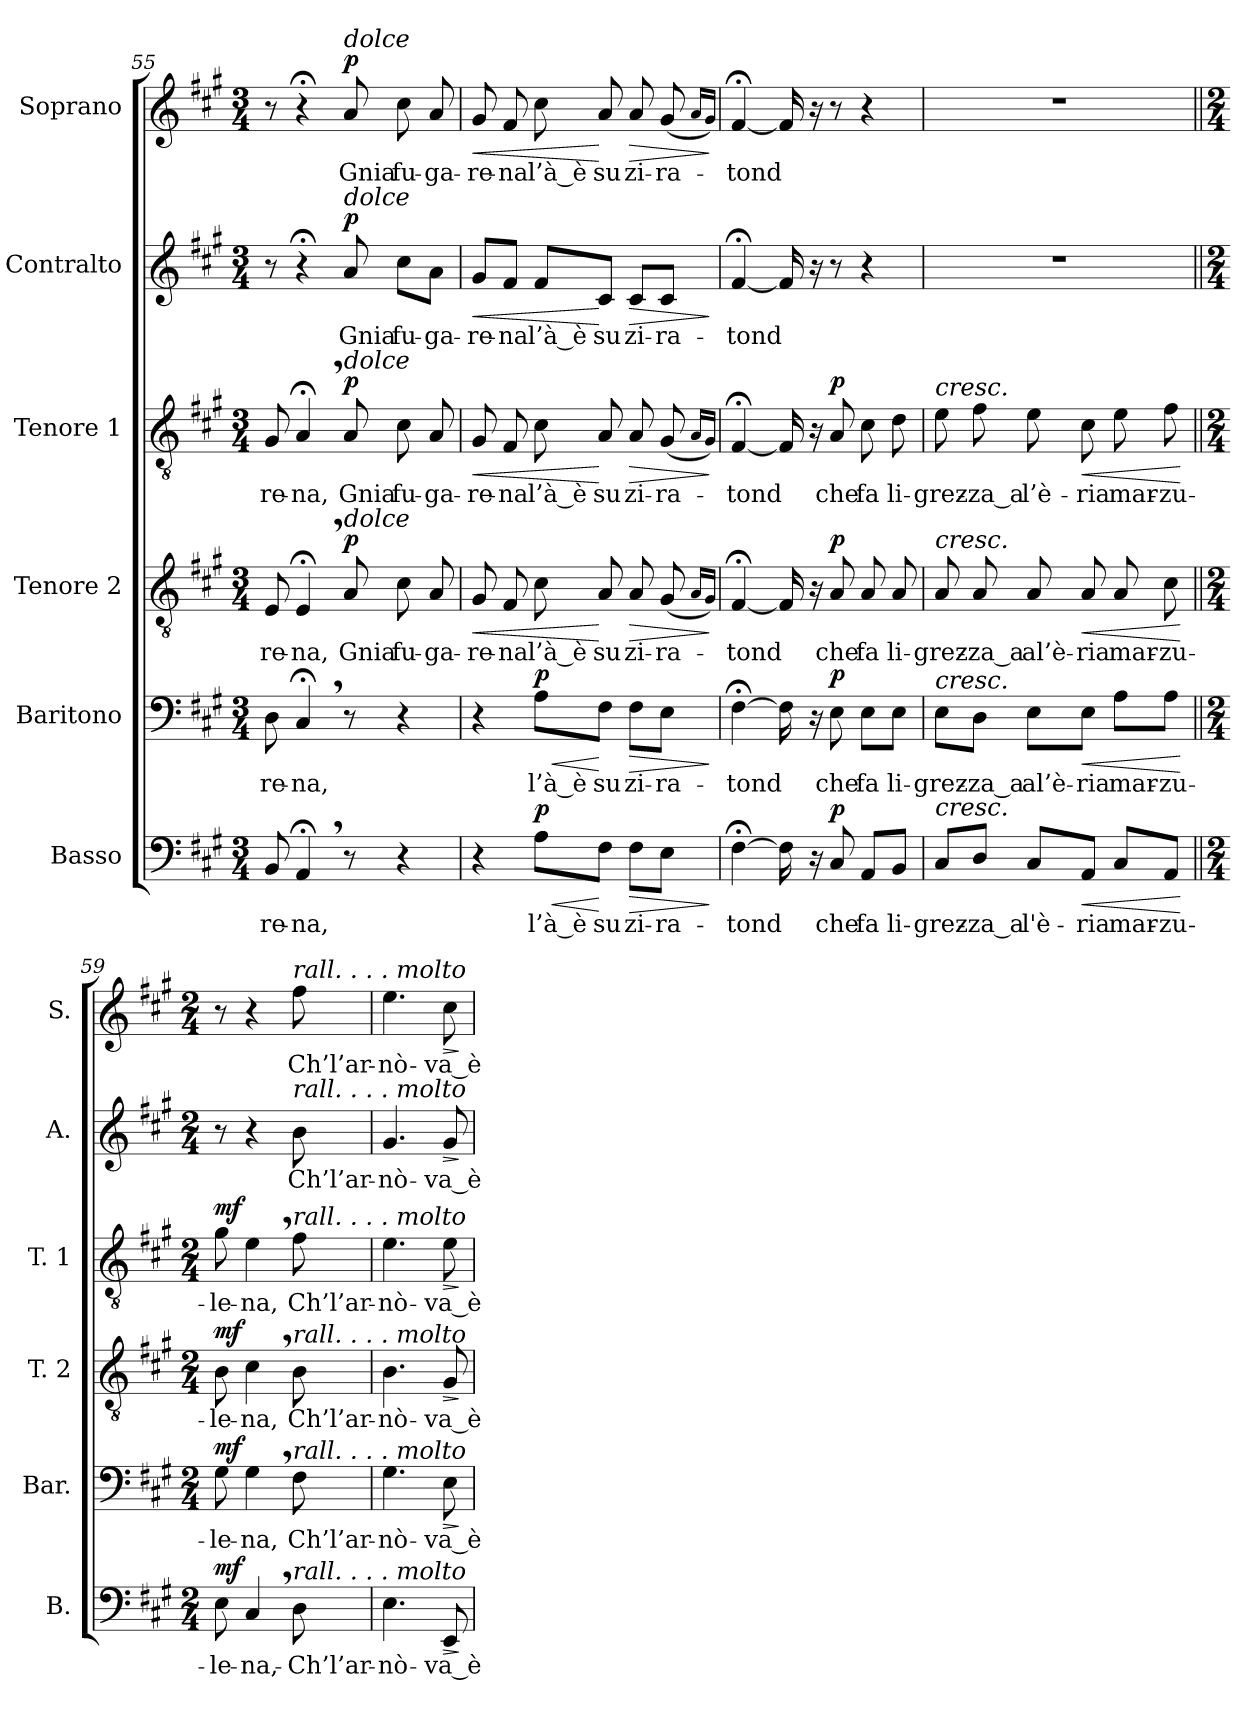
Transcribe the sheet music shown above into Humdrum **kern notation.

**kern	**text	**dynam	**kern	**text	**dynam	**kern	**text	**dynam	**kern	**text	**dynam	**kern	**text	**dynam	**kern	**text	**dynam
*part6	*part6	*part6	*part5	*part5	*part5	*part4	*part4	*part4	*part3	*part3	*part3	*part2	*part2	*part2	*part1	*part1	*part1
*staff6	*staff6	*staff6	*staff5	*staff5	*staff5	*staff4	*staff4	*staff4	*staff3	*staff3	*staff3	*staff2	*staff2	*staff2	*staff1	*staff1	*staff1
*I"Basso	*	*	*I"Baritono	*	*	*I"Tenore 2	*	*	*I"Tenore 1	*	*	*I"Contralto	*	*	*I"Soprano	*	*
*I'B.	*	*	*I'Bar.	*	*	*I'T. 2	*	*	*I'T. 1	*	*	*I'A.	*	*	*I'S.	*	*
*clefF4	*	*	*clefF4	*	*	*clefGv2	*	*	*clefGv2	*	*	*clefG2	*	*	*clefG2	*	*
*k[f#c#g#]	*	*	*k[f#c#g#]	*	*	*k[f#c#g#]	*	*	*k[f#c#g#]	*	*	*k[f#c#g#]	*	*	*k[f#c#g#]	*	*
*M3/4	*	*	*M3/4	*	*	*M3/4	*	*	*M3/4	*	*	*M3/4	*	*	*M3/4	*	*
=55	=55	=55	=55	=55	=55	=55	=55	=55	=55	=55	=55	=55	=55	=55	=55	=55	=55
!	!LO:LY:b	!	!	!LO:LY:b	!	!	!LO:LY:b	!	!	!LO:LY:b	!	!	!	!	!	!	!
8BB/	-re-	.	8D\	-re-	.	8E/	-re-	.	8G#/	-re-	.	8r	.	.	8r	.	.
!	!LO:LY:b	!	!	!LO:LY:b	!	!	!LO:LY:b	!	!	!LO:LY:b	!	!	!	!	!	!	!
4AA;<,/	-na,	.	4C#;<,/	-na,	.	4E;<,/	-na,	.	4A;<,/	-na,	.	4r;<	.	.	4r;<	.	.
!	!	!	!	!	!	!	!	!	!	!	!	!	!	!	!LO:TX:a:i:t=dolce	!	!
!	!	!	!	!	!	!	!	!	!	!	!	!LO:TX:a:i:t=dolce	!	!	!	!	!
!	!	!	!	!	!	!	!	!	!LO:TX:a:i:t=dolce	!	!	!	!	!	!	!	!
!	!	!	!	!	!	!LO:TX:a:i:t=dolce	!	!	!	!	!	!	!	!	!	!	!
!	!	!	!	!	!	!	!LO:LY:b	!LO:DY:a	!	!LO:LY:b	!LO:DY:a	!	!LO:LY:b	!LO:DY:a	!	!LO:LY:b	!LO:DY:a
8r	.	.	8r	.	.	8A/	Gnia	p	8A/	Gnia	p	8a/	Gnia	p	8a/	Gnia	p
!	!	!	!	!	!	!	!LO:LY:b	!	!	!LO:LY:b	!	!	!LO:LY:b	!	!	!LO:LY:b	!
4r	.	.	4r	.	.	8c#\	fu-	.	8c#\	fu-	.	8cc#\L	fu-	.	8cc#\	fu-	.
!	!	!	!	!	!	!	!LO:LY:b	!	!	!LO:LY:b	!	!	!LO:LY:b	!	!	!LO:LY:b	!
.	.	.	.	.	.	8A/	-ga-	.	8A/	-ga-	.	8a\J	-ga-	.	8a/	-ga-	.
=56	=56	=56	=56	=56	=56	=56	=56	=56	=56	=56	=56	=56	=56	=56	=56	=56	=56
!	!	!	!	!	!	!	!LO:LY:b	!LO:HP:b	!	!LO:LY:b	!LO:HP:b	!	!LO:LY:b	!LO:HP:b	!	!LO:LY:b	!LO:HP:b
4r	.	.	4r	.	.	8G#/	-re-	<	8G#/	-re-	<	8g#/L	-re-	<	8g#/	-re-	<
!	!	!	!	!	!	!	!LO:LY:b	!	!	!LO:LY:b	!	!	!LO:LY:b	!	!	!LO:LY:b	!
.	.	.	.	.	.	8F#/	-na	.	8F#/	-na	.	8f#/J	-na	.	8f#/	-na	.
!	!LO:LY:b	!LO:HP:b	!	!LO:LY:b	!LO:HP:b	!	!LO:LY:b	!	!	!LO:LY:b	!	!	!LO:LY:b	!	!	!LO:LY:b	!
!	!	!LO:DY:n=1:a	!	!	!LO:DY:n=1:a	!	!	!	!	!	!	!	!	!	!	!	!
8A\L	l’à_è	< p	8A\L	-l’à_è	< p	8c#\	l’à_è	.	8c#\	l’à_è	.	8f#/L	l’à_è	.	8cc#\	l’à_è	.
!	!LO:LY:b	!	!	!LO:LY:b	!	!	!LO:LY:b	!	!	!LO:LY:b	!	!	!LO:LY:b	!	!	!LO:LY:b	!
8F#\J	su	[	8F#\J	su	[	8A/	su	[	8A/	su	[	8c#/J	su	[	8a/	su	[
!	!LO:LY:b	!LO:HP:b	!	!LO:LY:b	!LO:HP:b	!	!LO:LY:b	!LO:HP:b	!	!LO:LY:b	!LO:HP:b	!	!LO:LY:b	!LO:HP:b	!	!LO:LY:b	!LO:HP:b
8F#\L	zi-	>	8F#\L	zi-	>	8A/	zi-	>	8A/	zi-	>	8c#/L	zi-	>	8a/	zi-	>
!	!LO:LY:b	!	!	!LO:LY:b	!	!	!LO:LY:b	!	!	!LO:LY:b	!	!	!LO:LY:b	!	!	!LO:LY:b	!
8E\J	-ra-	.	8E\J	-ra-	.	(<8G#/	-ra-	.	(<8G#/	-ra-	.	8c#/J	-ra-	.	(<8g#/	-ra-	.
.	.	.	.	.	.	16qA/LL	.	.	16qA/LL	.	.	.	.	.	16qa/LL	.	.
.	.	.	.	.	.	16qG#/JJ)	.	.	16qG#/JJ)	.	.	.	.	.	16qg#/JJ)	.	.
.	.	]	.	.	]	.	.	]	.	.	]	.	.	]	.	.	]
=57	=57	=57	=57	=57	=57	=57	=57	=57	=57	=57	=57	=57	=57	=57	=57	=57	=57
!	!LO:LY:b	!	!	!LO:LY:b	!	!	!LO:LY:b	!	!	!LO:LY:b	!	!	!LO:LY:b	!	!	!LO:LY:b	!
[4F#;<\	-tond	.	[4F#;<\	-tond	.	[4F#;</	-tond	.	[4F#;</	-tond	.	[4f#;</	-tond	.	[4f#;</	-tond	.
16F#\]	.	.	16F#\]	.	.	16F#/]	.	.	16F#/]	.	.	16f#/]	.	.	16f#/]	.	.
16r	.	.	16r	.	.	16r	.	.	16r	.	.	16r	.	.	16r	.	.
!	!LO:LY:b	!LO:DY:a	!	!LO:LY:b	!LO:DY:a	!	!LO:LY:b	!LO:DY:a	!	!LO:LY:b	!LO:DY:a	!	!	!	!	!	!
8C#/	che	p	8E\	che	p	8A/	che	p	8A/	che	p	8r	.	.	8r	.	.
!	!LO:LY:b	!	!	!LO:LY:b	!	!	!LO:LY:b	!	!	!LO:LY:b	!	!	!	!	!	!	!
8AA/L	fa	.	8E\L	fa	.	8A/	fa	.	8c#\	fa	.	4r	.	.	4r	.	.
!	!LO:LY:b	!	!	!LO:LY:b	!	!	!LO:LY:b	!	!	!LO:LY:b	!	!	!	!	!	!	!
8BB/J	li-	.	8E\J	li-	.	8A/	li-	.	8d\	li-	.	.	.	.	.	.	.
!!LO:LB:g=z
=58	=58	=58	=58	=58	=58	=58	=58	=58	=58	=58	=58	=58	=58	=58	=58	=58	=58
!	!	!	!	!	!	!	!	!	!LO:TX:a:i:t=cresc.	!	!	!	!	!	!	!	!
!	!	!	!	!	!	!LO:TX:a:i:t=cresc.	!	!	!	!	!	!	!	!	!	!	!
!	!	!	!LO:TX:a:i:t=cresc.	!	!	!	!	!	!	!	!	!	!	!	!	!	!
!LO:TX:a:i:t=cresc.	!	!	!	!	!	!	!	!	!	!	!	!	!	!	!	!	!
!	!LO:LY:b	!	!	!LO:LY:b	!	!	!LO:LY:b	!	!	!LO:LY:b	!	!	!	!	!	!	!
8C#/L	-grez-	.	8E\L	-grez-	.	8A/	-grez-	.	8e\	-grez-	.	2.r	.	.	2.r	.	.
!	!LO:LY:b	!	!	!LO:LY:b	!	!	!LO:LY:b	!	!	!LO:LY:b	!	!	!	!	!	!	!
8D/J	-za_a	.	8D\J	-za_a	.	8A/	-za_a	.	8f#\	-za_a	.	.	.	.	.	.	.
!	!LO:LY:b	!	!	!LO:LY:b	!	!	!LO:LY:b	!	!	!LO:LY:b	!	!	!	!	!	!	!
8C#/L	l'è-	.	8E\L	al’è-	.	8A/	al’è-	.	8e\	l’è-	.	.	.	.	.	.	.
!	!LO:LY:b	!LO:HP:b	!	!LO:LY:b	!LO:HP:b	!	!LO:LY:b	!LO:HP:b	!	!LO:LY:b	!LO:HP:b	!	!	!	!	!	!
8AA/J	-ria	<	8E\J	-ria	<	8A/	-ria	<	8c#\	-ria	<	.	.	.	.	.	.
!	!LO:LY:b	!	!	!LO:LY:b	!	!	!LO:LY:b	!	!	!LO:LY:b	!	!	!	!	!	!	!
8C#/L	mar-	.	8A\L	mar-	.	8A/	mar-	.	8e\	mar-	.	.	.	.	.	.	.
!	!LO:LY:b	!	!	!LO:LY:b	!	!	!LO:LY:b	!	!	!LO:LY:b	!	!	!	!	!	!	!
8AA/J	-zu-	.	8A\J	-zu-	.	8c#\	-zu-	.	8f#\	-zu-	.	.	.	.	.	.	.
.	.	[	.	.	[	.	.	[	.	.	[	.	.	.	.	.	.
=59||	=59||	=59||	=59||	=59||	=59||	=59||	=59||	=59||	=59||	=59||	=59||	=59||	=59||	=59||	=59||	=59||	=59||
*M2/4	*	*	*M2/4	*	*	*M2/4	*	*	*M2/4	*	*	*M2/4	*	*	*M2/4	*	*
!	!LO:LY:b	!LO:DY:a	!	!LO:LY:b	!LO:DY:a	!	!LO:LY:b	!LO:DY:a	!	!LO:LY:b	!LO:DY:a	!	!	!	!	!	!
8E\	-le-	mf	8G#\	-le-	mf	8B\	-le-	mf	8g#\	-le-	mf	8r	.	.	8r	.	.
!	!LO:LY:b	!	!	!LO:LY:b	!	!	!LO:LY:b	!	!	!LO:LY:b	!	!	!	!	!	!	!
4C#,/	-na,-	.	4G#,\	-na,	.	4c#,\	-na,	.	4e,\	-na,	.	4r	.	.	4r	.	.
*	*	*	*	*	*	*	*	*	*	*	*	*	*	*	*MM50	*	*
!	!	!	!	!	!	!	!	!	!	!	!	!	!	!	!LO:TX:a:i:t=rall. . . . molto	!	!
!	!	!	!	!	!	!	!	!	!	!	!	!LO:TX:a:i:t=rall. . . . molto	!	!	!	!	!
!	!	!	!	!	!	!	!	!	!LO:TX:a:i:t=rall. . . . molto	!	!	!	!	!	!	!	!
!	!	!	!	!	!	!LO:TX:a:i:t=rall. . . . molto	!	!	!	!	!	!	!	!	!	!	!
!	!	!	!LO:TX:a:i:t=rall. . . . molto	!	!	!	!	!	!	!	!	!	!	!	!	!	!
!LO:TX:a:i:t=rall. . . . molto	!	!	!	!	!	!	!	!	!	!	!	!	!	!	!	!	!
!	!LO:LY:b	!	!	!LO:LY:b	!	!	!LO:LY:b	!	!	!LO:LY:b	!	!	!LO:LY:b	!	!	!LO:LY:b	!
8D\	Ch’l’ar-	.	8F#\	Ch’l’ar-	.	8B\	Ch’l’ar-	.	8f#\	Ch’l’ar-	.	8b\	Ch’l’ar-	.	8ff#\	Ch’l’ar-	.
=60	=60	=60	=60	=60	=60	=60	=60	=60	=60	=60	=60	=60	=60	=60	=60	=60	=60
*	*	*	*	*	*	*	*	*	*	*	*	*	*	*	*MM35	*	*
!	!LO:LY:b	!	!	!LO:LY:b	!	!	!LO:LY:b	!	!	!LO:LY:b	!	!	!LO:LY:b	!	!	!LO:LY:b	!
4.E\	-nò-	.	4.G#\	-nò-	.	4.B\	-nò-	.	4.e\	-nò-	.	4.g#/	-nò-	.	4.ee\	-nò-	.
*	*	*	*	*	*	*	*	*	*	*	*	*	*	*	*MM30	*	*
!	!LO:LY:b	!LO:HP:b	!	!LO:LY:b	!LO:HP:b	!	!LO:LY:b	!LO:HP:b	!	!LO:LY:b	!LO:HP:b	!	!LO:LY:b	!LO:HP:b	!	!LO:LY:b	!LO:HP:b
8EE/	-va_è	>	8E\	-va_è	>	8G#/	-va_è	>	8e\	-va_è	>	8g#/	-va_è	>	8cc#\	-va_è	>
.	.	]	.	.	]	.	.	]	.	.	]	.	.	]	.	.	]
=	=	=	=	=	=	=	=	=	=	=	=	=	=	=	=	=	=
*-	*-	*-	*-	*-	*-	*-	*-	*-	*-	*-	*-	*-	*-	*-	*-	*-	*-
